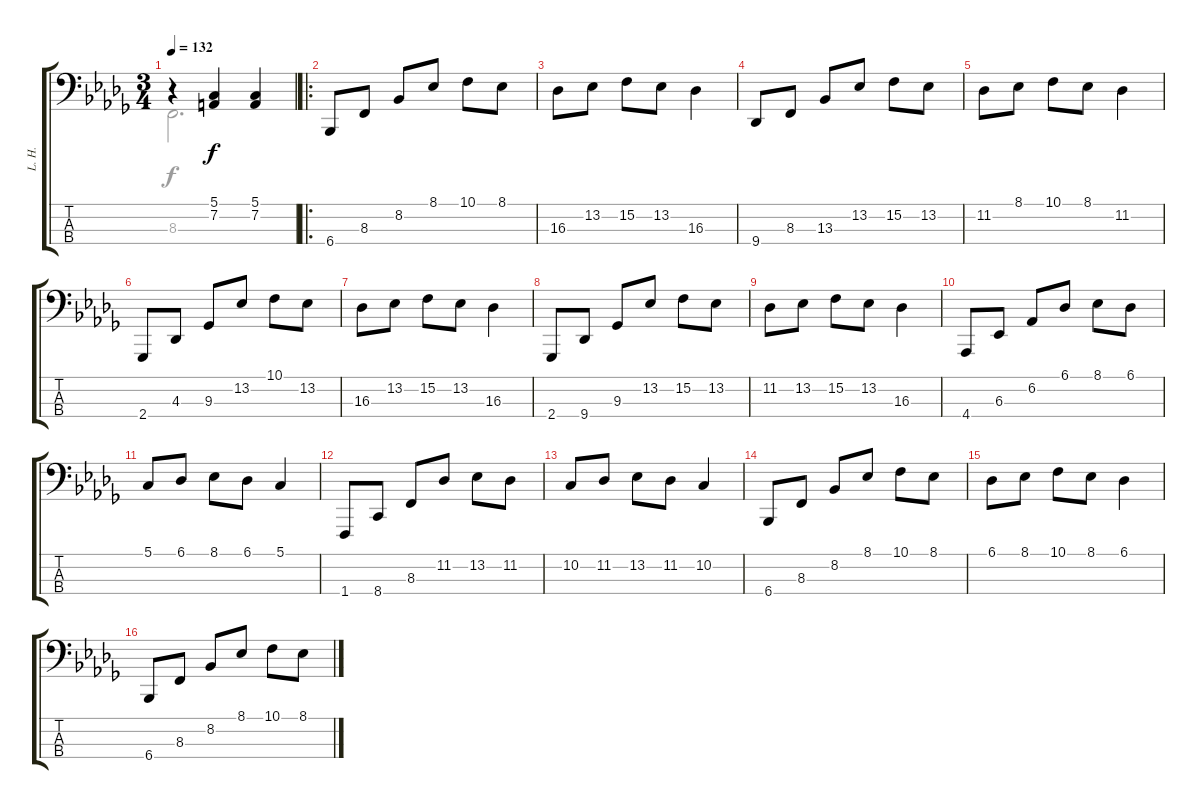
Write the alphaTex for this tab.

\track ("L. H." "L. H.") {instrument brightacousticpiano}
\staff {score tabs}
\tuning (G2 D2 A1 E1) {hide}
\voice
\ts (3 4)
\tempo 132
\clef f4
\ks db
r.4{dy f} (5.1 7.2).4 (5.1 7.2).4 |
\ro
6.4.8 8.3.8 8.2.8 8.1.8 10.1.8 8.1.8 |
16.3.8 13.2.8 15.2.8 13.2.8 16.3.4 |
9.4.8 8.3.8 13.3.8 13.2.8 15.2.8 13.2.8 |
11.2.8 8.1.8 10.1.8 8.1.8 11.2.4 |
2.4.8 4.3.8 9.3.8 13.2.8 10.1.8 13.2.8 |
16.3.8 13.2.8 15.2.8 13.2.8 16.3.4 |
2.4.8 9.4.8 9.3.8 13.2.8 15.2.8 13.2.8 |
11.2.8 13.2.8 15.2.8 13.2.8 16.3.4 |
4.4.8 6.3.8 6.2.8 6.1.8 8.1.8 6.1.8 |
5.1.8 6.1.8 8.1.8 6.1.8 5.1.4 |
1.4.8 8.4.8 8.3.8 11.2.8 13.2.8 11.2.8 |
10.2.8 11.2.8 13.2.8 11.2.8 10.2.4 |
6.4.8 8.3.8 8.2.8 8.1.8 10.1.8 8.1.8 |
6.1.8 8.1.8 10.1.8 8.1.8 6.1.4 |
6.4.8 8.3.8 8.2.8 8.1.8 10.1.8 8.1.8
\voice
\clef f4
\ottava regular
\simile none
\ks db
8.3.2{d dy f} |
|
|
|
|
|
|
|
|
|
|
|
|
|
|
